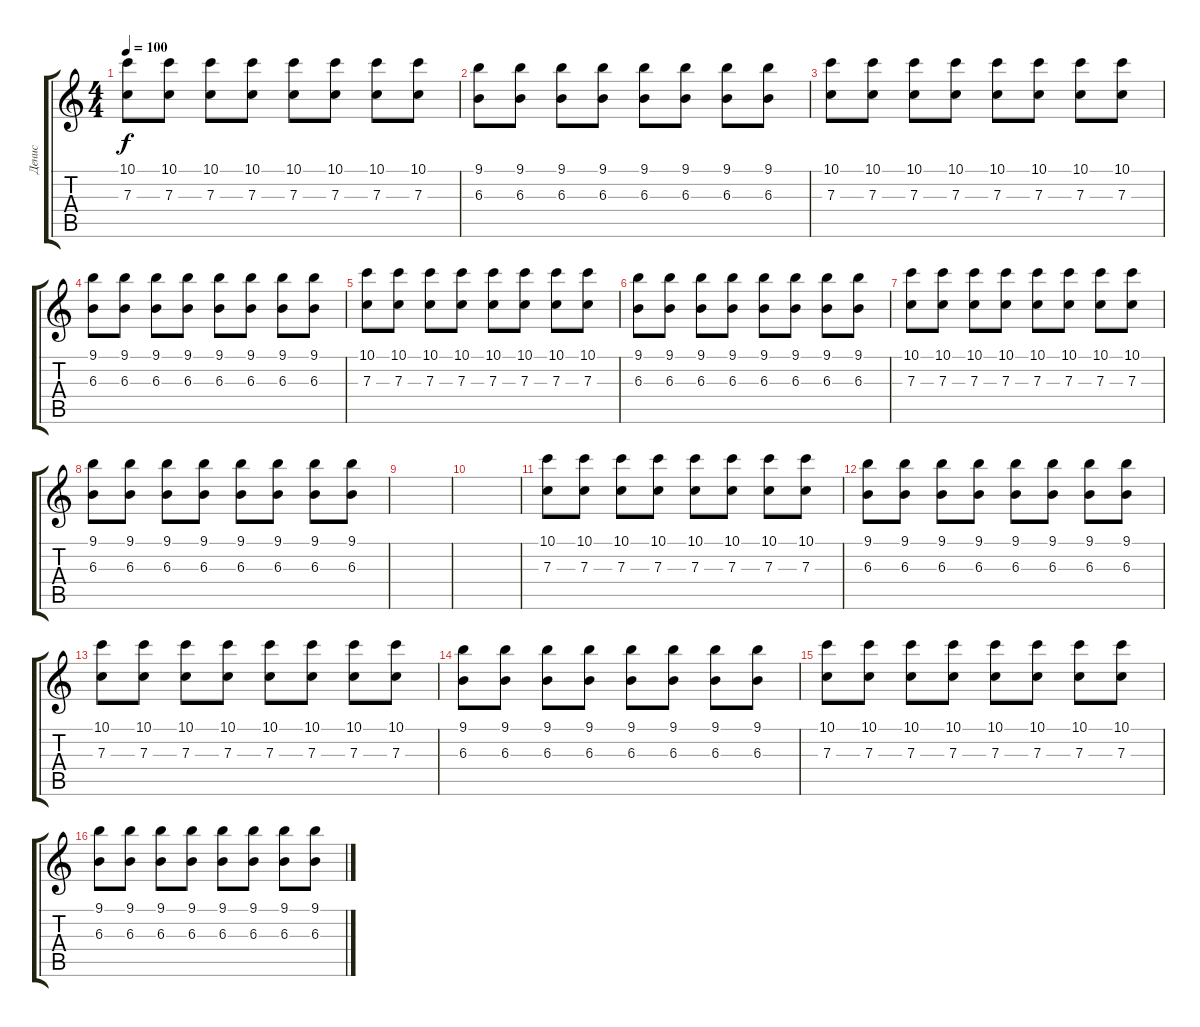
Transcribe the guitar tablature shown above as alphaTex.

\track ("Денис" "Денис") {instrument electricguitarclean}
\staff {score tabs}
\tuning (D4 A3 F3 C3 G2 C2) {hide}
\ts (4 4)
\tempo 100
\clef g2
\ks c
(10.1 7.3).8{dy f} (10.1 7.3).8 (10.1 7.3).8 (10.1 7.3).8 (10.1 7.3).8 (10.1 7.3).8 (10.1 7.3).8 (10.1 7.3).8 |
(9.1 6.3).8 (9.1 6.3).8 (9.1 6.3).8 (9.1 6.3).8 (9.1 6.3).8 (9.1 6.3).8 (9.1 6.3).8 (9.1 6.3).8 |
(10.1 7.3).8 (10.1 7.3).8 (10.1 7.3).8 (10.1 7.3).8 (10.1 7.3).8 (10.1 7.3).8 (10.1 7.3).8 (10.1 7.3).8 |
(9.1 6.3).8 (9.1 6.3).8 (9.1 6.3).8 (9.1 6.3).8 (9.1 6.3).8 (9.1 6.3).8 (9.1 6.3).8 (9.1 6.3).8 |
(10.1 7.3).8 (10.1 7.3).8 (10.1 7.3).8 (10.1 7.3).8 (10.1 7.3).8 (10.1 7.3).8 (10.1 7.3).8 (10.1 7.3).8 |
(9.1 6.3).8 (9.1 6.3).8 (9.1 6.3).8 (9.1 6.3).8 (9.1 6.3).8 (9.1 6.3).8 (9.1 6.3).8 (9.1 6.3).8 |
(10.1 7.3).8 (10.1 7.3).8 (10.1 7.3).8 (10.1 7.3).8 (10.1 7.3).8 (10.1 7.3).8 (10.1 7.3).8 (10.1 7.3).8 |
(9.1 6.3).8 (9.1 6.3).8 (9.1 6.3).8 (9.1 6.3).8 (9.1 6.3).8 (9.1 6.3).8 (9.1 6.3).8 (9.1 6.3).8 |
|
|
(10.1 7.3).8 (10.1 7.3).8 (10.1 7.3).8 (10.1 7.3).8 (10.1 7.3).8 (10.1 7.3).8 (10.1 7.3).8 (10.1 7.3).8 |
(9.1 6.3).8 (9.1 6.3).8 (9.1 6.3).8 (9.1 6.3).8 (9.1 6.3).8 (9.1 6.3).8 (9.1 6.3).8 (9.1 6.3).8 |
(10.1 7.3).8 (10.1 7.3).8 (10.1 7.3).8 (10.1 7.3).8 (10.1 7.3).8 (10.1 7.3).8 (10.1 7.3).8 (10.1 7.3).8 |
(9.1 6.3).8 (9.1 6.3).8 (9.1 6.3).8 (9.1 6.3).8 (9.1 6.3).8 (9.1 6.3).8 (9.1 6.3).8 (9.1 6.3).8 |
(10.1 7.3).8 (10.1 7.3).8 (10.1 7.3).8 (10.1 7.3).8 (10.1 7.3).8 (10.1 7.3).8 (10.1 7.3).8 (10.1 7.3).8 |
(9.1 6.3).8 (9.1 6.3).8 (9.1 6.3).8 (9.1 6.3).8 (9.1 6.3).8 (9.1 6.3).8 (9.1 6.3).8 (9.1 6.3).8
